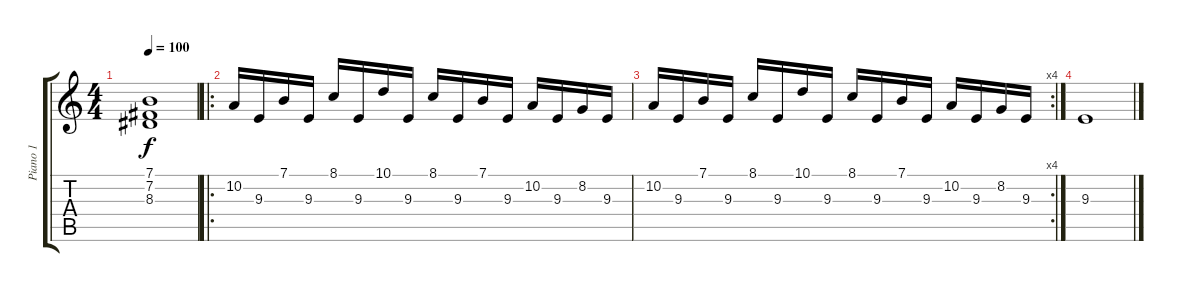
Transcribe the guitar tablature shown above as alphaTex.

\track ("Piano 1" "Piano 1") {instrument acousticgrandpiano}
\staff {score tabs}
\tuning (E4 B3 G3 D3 A2 E2) {hide}
\ts (4 4)
\tempo 100
\clef g2
\ks c
(7.1 7.2 8.3).1{dy f} |
\ro
10.2.16 9.3.16 7.1.16 9.3.16 8.1.16 9.3.16 10.1.16 9.3.16 8.1.16 9.3.16 7.1.16 9.3.16 10.2.16 9.3.16 8.2.16 9.3.16 |
\rc 4
10.2.16 9.3.16 7.1.16 9.3.16 8.1.16 9.3.16 10.1.16 9.3.16 8.1.16 9.3.16 7.1.16 9.3.16 10.2.16 9.3.16 8.2.16 9.3.16 |
9.3.1
